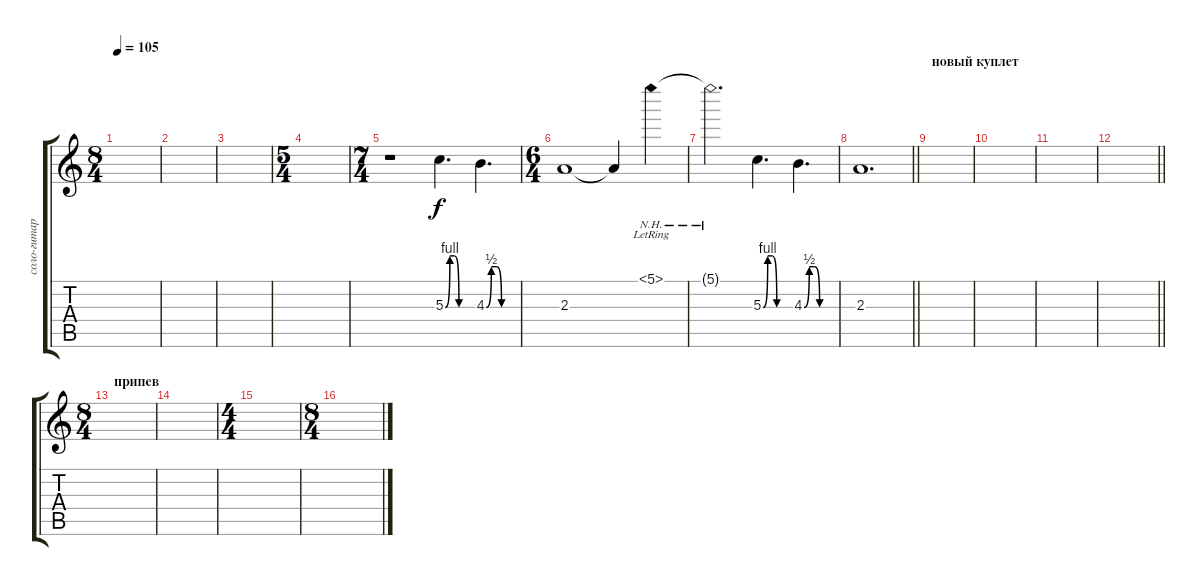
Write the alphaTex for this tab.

\track ("соло-гитара" "соло-гитар") {instrument overdrivenguitar}
\staff {score tabs}
\tuning (E4 B3 G3 D3 A2 E2) {hide}
\ts (8 4)
\tempo 105
\clef g2
\ks c
|
|
|
\ts (5 4)
|
\ts (7 4)
r.1 5.3{be (custom 0 0 10 4 20 4 30 0 60 0)}.4{d} 4.3{be (custom 0 0 10 2 20 2 30 0 60 0)}.4{d} |
\ts (6 4)
2.3.1 2.3{t}.4 5.1{nh lr}.4 |
5.1{nh t}.2{d} 5.3{be (custom 0 0 10 4 20 4 30 0 60 0)}.4{d} 4.3{be (custom 0 0 10 2 20 2 30 0 60 0)}.4{d} |
\barLineRight lightlight
2.3.1{d} |
\section ("" "новый куплет")
|
|
|
\barLineRight lightlight
|
\ts (8 4)
\section ("" "припев")
|
|
\ts (4 4)
|
\ts (8 4)
